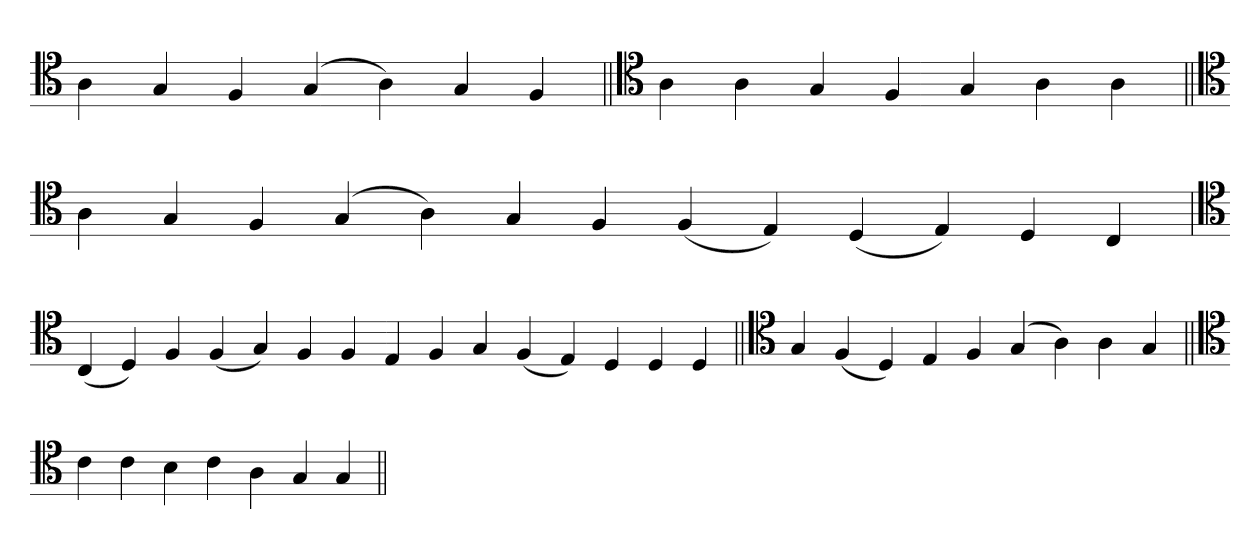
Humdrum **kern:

**kern
*part1
*staff1
*clefC4
=
4A
4G
4F
(4G
4A)
4G
4F
=||
*clefC4
4A
4A
4G
4F
4G
4A
4A
=||
*clefC4
4A
4G
4F
(4G
4A)
4G
4F
(4F
4E)
(4D
4E)
4D
4C
='
*clefC4
(4C
4D)
4F
(4F
4G)
4F
4F
4E
4F
4G
(4F
4E)
4D
4D
4D
=||
*clefC4
4G
(4F
4D)
4E
4F
(4G
4A)
4A
4G
=||
*clefC4
4c
4c
4B
4c
4A
4G
4G
=||
*-
